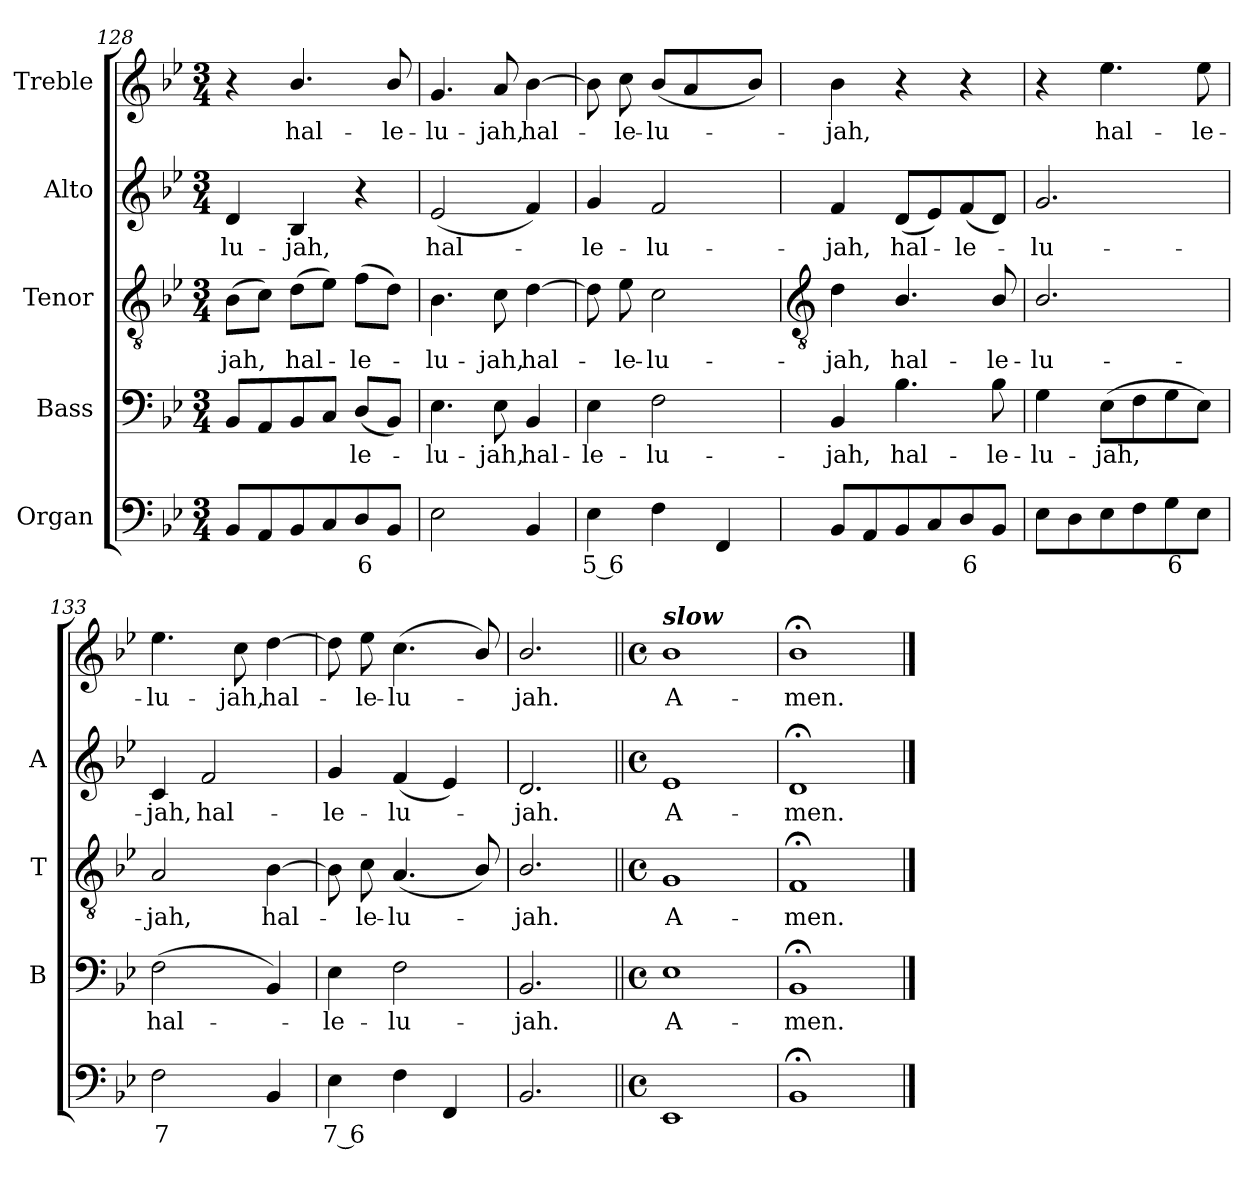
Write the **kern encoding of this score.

**kern	**text	**kern	**text	**kern	**text	**kern	**text	**kern	**text
*part5	*part5	*part4	*part4	*part3	*part3	*part2	*part2	*part1	*part1
*staff5	*staff5	*staff4	*staff4	*staff3	*staff3	*staff2	*staff2	*staff1	*staff1
*I"Organ	*	*I"Bass	*	*I"Tenor	*	*I"Alto	*	*I"Treble	*
*	*	*I'B	*	*I'T	*	*I'A	*	*	*
*clefF4	*	*clefF4	*	*clefGv2	*	*clefG2	*	*clefG2	*
*k[b-e-]	*	*k[b-e-]	*	*k[b-e-]	*	*k[b-e-]	*	*k[b-e-]	*
*B-:	*	*B-:	*	*B-:	*	*B-:	*	*B-:	*
*M3/4	*	*M3/4	*	*M3/4	*	*M3/4	*	*M3/4	*
=128	=128	=128	=128	=128	=128	=128	=128	=128	=128
!	!	!	!	!	!LO:LY:b	!	!LO:LY:b	!	!
8BB-L	.	8BB-L	.	(>8B-L	jah,	4d	-lu-	4r	.
8AA	.	8AA	.	8cJ)	.	.	.	.	.
!	!	!	!	!	!LO:LY:b	!	!LO:LY:b	!	!LO:LY:b
8BB-	.	8BB-	.	(>8dL	hal-	4B-	-jah,	4.b-/	hal-
8C	.	8CJ	.	8e-J)	.	.	.	.	.
!	!LO:LY:b	!	!LO:LY:b	!	!LO:LY:b	!	!	!	!
8D	6	(<8DL	le-	(>8fL	le-	4r	.	.	.
!	!	!	!	!	!	!	!	!	!LO:LY:b
8BB-J	.	8BB-J)	.	8dJ)	.	.	.	8b-/	-le-
=129	=129	=129	=129	=129	=129	=129	=129	=129	=129
!	!	!	!LO:LY:b	!	!LO:LY:b	!	!LO:LY:b	!	!LO:LY:b
2E-	.	4.E-	lu-	4.B-	lu-	(<2e-	hal-	4.g	-lu-
!	!	!	!LO:LY:b	!	!LO:LY:b	!	!	!	!LO:LY:b
.	.	8E-	-jah,	8c	-jah,	.	.	8a	-jah,
!	!	!	!LO:LY:b	!	!LO:LY:b	!	!	!	!LO:LY:b
4BB-	.	4BB-	hal-	[4d	hal-	4f)	.	[4b-	hal-
=130	=130	=130	=130	=130	=130	=130	=130	=130	=130
!	!LO:LY:b	!	!LO:LY:b	!	!	!	!LO:LY:b	!	!
4E-	5 6	4E-	-le-	8d]	.	4g	le-	8b-]	.
!	!	!	!	!	!LO:LY:b	!	!	!	!LO:LY:b
.	.	.	.	8e-	le-	.	.	8cc	le-
!	!	!	!LO:LY:b	!	!LO:LY:b	!	!LO:LY:b	!	!LO:LY:b
4F	.	2F	-lu-	2c	-lu-	2f	-lu-	(<8b-/L	-lu-
.	.	.	.	.	.	.	.	4a	.
4FF	.	.	.	.	.	.	.	.	.
.	.	.	.	.	.	.	.	8b-/J)	.
!!LO:LB:g=z
=131	=131	=131	=131	=131	=131	=131	=131	=131	=131
*	*	*	*	*clefGv2	*	*	*	*	*
!	!	!	!LO:LY:b	!	!LO:LY:b	!	!LO:LY:b	!	!LO:LY:b
8BB-L	.	4BB-	-jah,	4d	-jah,	4f	-jah,	4b-	jah,
8AA	.	.	.	.	.	.	.	.	.
!	!	!	!LO:LY:b	!	!LO:LY:b	!	!LO:LY:b	!	!
8BB-	.	4.B-	hal-	4.B-/	hal-	(<8dL	hal-	4r	.
8C	.	.	.	.	.	8e-)	.	.	.
!	!LO:LY:b	!	!	!	!	!	!LO:LY:b	!	!
8D	6	.	.	.	.	(<8f	le-	4r	.
!	!	!	!LO:LY:b	!	!LO:LY:b	!	!	!	!
8BB-J	.	8B-	-le-	8B-/	-le-	8dJ)	.	.	.
=132	=132	=132	=132	=132	=132	=132	=132	=132	=132
!	!	!	!LO:LY:b	!	!LO:LY:b	!	!LO:LY:b	!	!
8E-L	.	4G	-lu-	2.B-/	-lu-	2.g	lu-	4r	.
8D	.	.	.	.	.	.	.	.	.
!	!	!	!LO:LY:b	!	!	!	!	!	!LO:LY:b
8E-	.	(>8E-L	-jah,	.	.	.	.	4.ee-	hal-
8F	.	8F	.	.	.	.	.	.	.
!	!LO:LY:b	!	!	!	!	!	!	!	!
8G	6	8G	.	.	.	.	.	.	.
!	!	!	!	!	!	!	!	!	!LO:LY:b
8E-J	.	8E-J)	.	.	.	.	.	8ee-	-le-
=133	=133	=133	=133	=133	=133	=133	=133	=133	=133
!	!LO:LY:b	!	!LO:LY:b	!	!LO:LY:b	!	!LO:LY:b	!	!LO:LY:b
2F	7	(<2F	hal-	2A	-jah,	4c	-jah,	4.ee-	-lu-
!	!	!	!	!	!	!	!LO:LY:b	!	!
.	.	.	.	.	.	2f	hal-	.	.
!	!	!	!	!	!	!	!	!	!LO:LY:b
.	.	.	.	.	.	.	.	8cc	-jah,
!	!	!	!	!	!LO:LY:b	!	!	!	!LO:LY:b
4BB-	.	4BB-)	.	[4B-	hal-	.	.	[4dd	hal-
=134	=134	=134	=134	=134	=134	=134	=134	=134	=134
!	!LO:LY:b	!	!LO:LY:b	!	!	!	!LO:LY:b	!	!
4E-	7 6	4E-	le-	8B-]	.	4g	-le-	8dd]	.
!	!	!	!	!	!LO:LY:b	!	!	!	!LO:LY:b
.	.	.	.	8c	le-	.	.	8ee-	le-
!	!	!	!LO:LY:b	!	!LO:LY:b	!	!LO:LY:b	!	!LO:LY:b
4F	.	2F	-lu-	(<4.A	-lu-	(<4f	-lu-	(<4.cc	-lu-
4FF	.	.	.	.	.	4e-)	.	.	.
.	.	.	.	8B-/)	.	.	.	8b-/)	.
=135	=135	=135	=135	=135	=135	=135	=135	=135	=135
!	!	!	!LO:LY:b	!	!LO:LY:b	!	!LO:LY:b	!	!LO:LY:b
2.BB-	.	2.BB-	-jah.	2.B-/	jah.	2.d	jah.	2.b-/	jah.
=136||	=136||	=136||	=136||	=136||	=136||	=136||	=136||	=136||	=136||
*M4/4	*	*M4/4	*	*M4/4	*	*M4/4	*	*M4/4	*
*met(c)	*	*met(c)	*	*met(c)	*	*met(c)	*	*met(c)	*
!	!	!	!	!	!	!	!	!LO:TX:a:Bi:t=slow	!
!	!	!	!LO:LY:b	!	!LO:LY:b	!	!LO:LY:b	!	!LO:LY:b
1EE-	.	1E-	A-	1G	A-	1e-	A-	1b-	A-
=137	=137	=137	=137	=137	=137	=137	=137	=137	=137
!	!	!	!LO:LY:b	!	!LO:LY:b	!	!LO:LY:b	!	!LO:LY:b
1BB-;	.	1BB-;<	-men.	1F;<	-men.	1d;<	-men.	1b-;<	-men.
==	==	==	==	==	==	==	==	==	==
*-	*-	*-	*-	*-	*-	*-	*-	*-	*-
